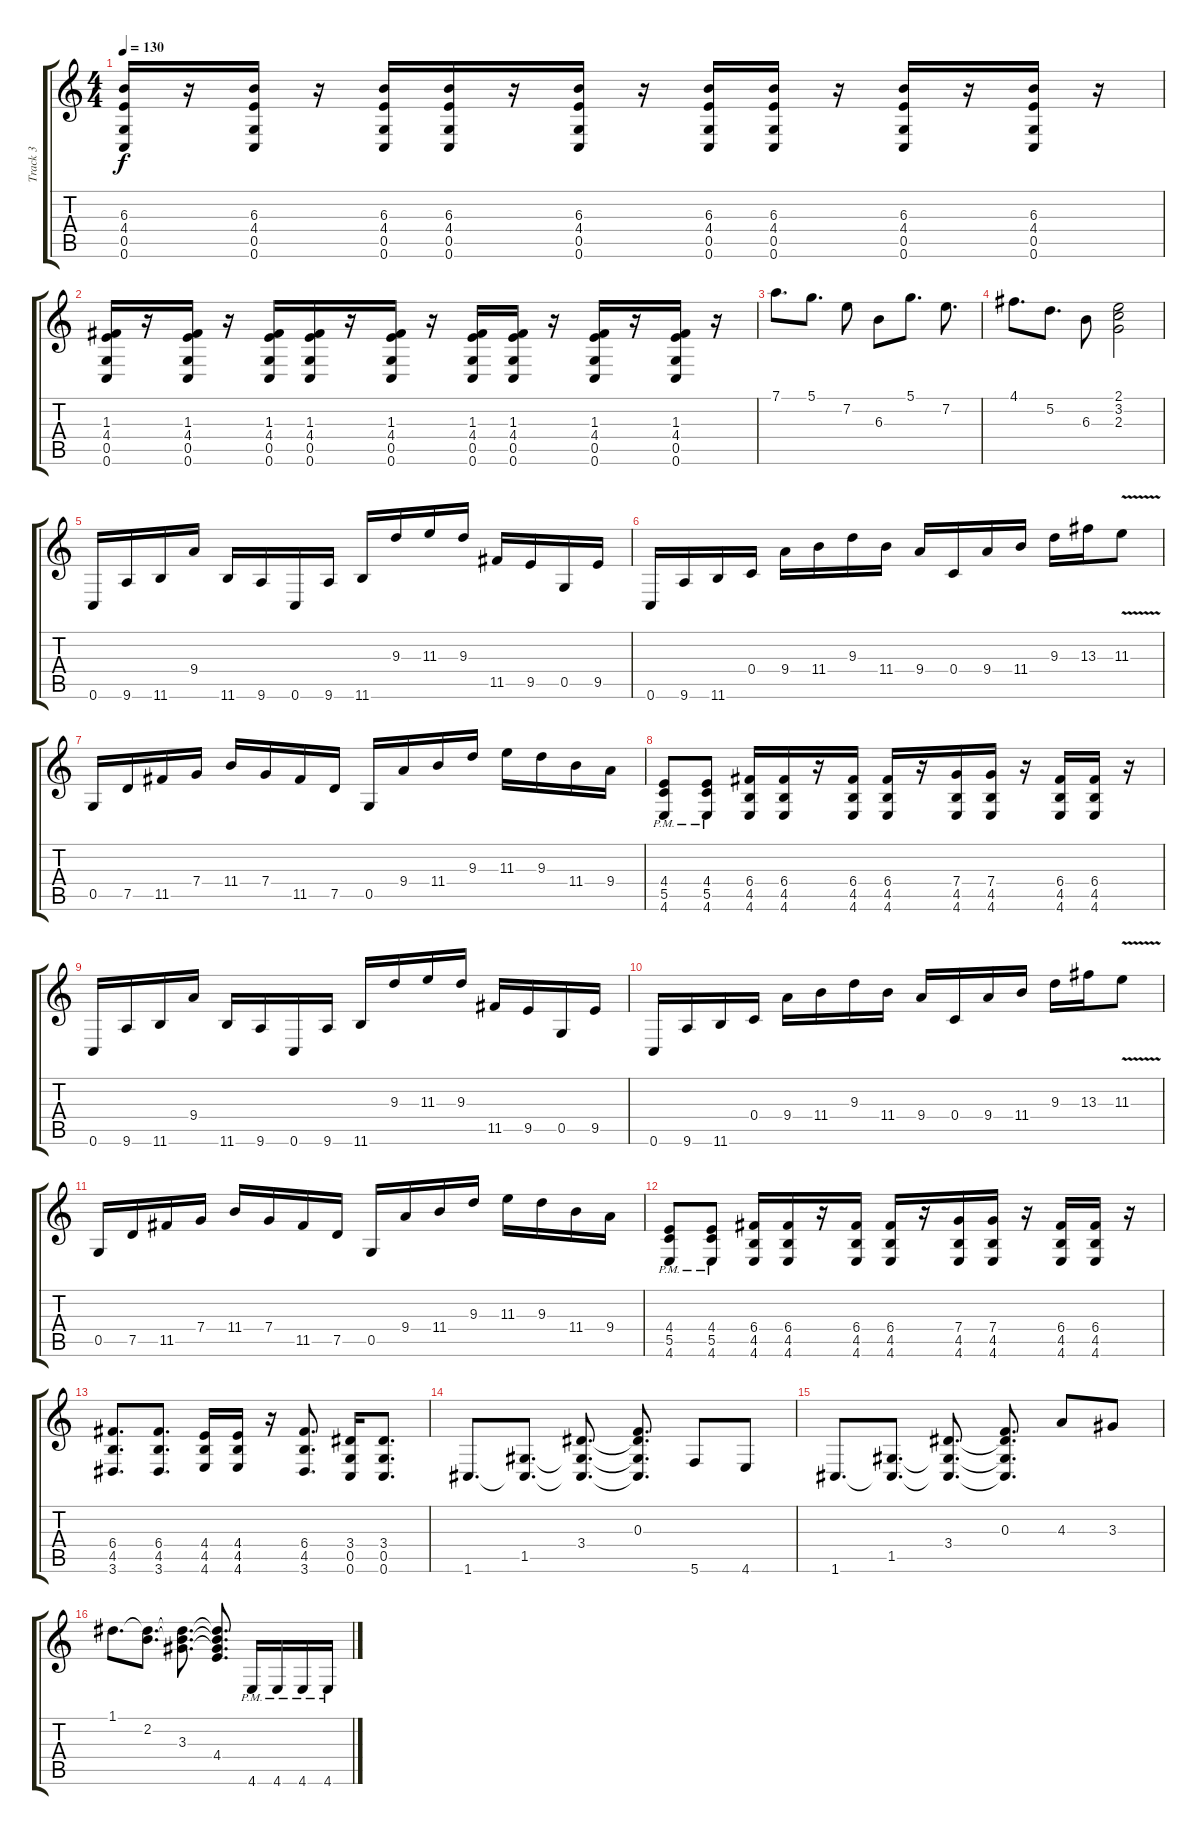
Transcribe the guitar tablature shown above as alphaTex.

\track ("Track 3" "Track 3") {instrument distortionguitar}
\staff {score tabs}
\tuning (D4 A3 F3 C3 G2 C2) {hide}
\ts (4 4)
\tempo 130
\clef g2
\ks c
(6.3 4.4 0.5 0.6).16{dy f} r.16 (6.3 4.4 0.5 0.6).16 r.16 (6.3 4.4 0.5 0.6).16 (6.3 4.4 0.5 0.6).16 r.16 (6.3 4.4 0.5 0.6).16 r.16 (6.3 4.4 0.5 0.6).16 (6.3 4.4 0.5 0.6).16 r.16 (6.3 4.4 0.5 0.6).16 r.16 (6.3 4.4 0.5 0.6).16 r.16 |
(1.3 4.4 0.5 0.6).16 r.16 (1.3 4.4 0.5 0.6).16 r.16 (1.3 4.4 0.5 0.6).16 (1.3 4.4 0.5 0.6).16 r.16 (1.3 4.4 0.5 0.6).16 r.16 (1.3 4.4 0.5 0.6).16 (1.3 4.4 0.5 0.6).16 r.16 (1.3 4.4 0.5 0.6).16 r.16 (1.3 4.4 0.5 0.6).16 r.16 |
7.1.8{d} 5.1.8{d} 7.2.8 6.3.8 5.1.8{d} 7.2.8{d} |
4.1.8{d} 5.2.8{d} 6.3.8 (2.1 3.2 2.3).2 |
0.6.16 9.6.16 11.6.16 9.4.16 11.6.16 9.6.16 0.6.16 9.6.16 11.6.16 9.3.16 11.3.16 9.3.16 11.5.16 9.5.16 0.5.16 9.5.16 |
0.6.16 9.6.16 11.6.16 0.4.16 9.4.16 11.4.16 9.3.16 11.4.16 9.4.16 0.4.16 9.4.16 11.4.16 9.3.16 13.3.16 11.3{v}.8 |
0.5.16 7.5.16 11.5.16 7.4.16 11.4.16 7.4.16 11.5.16 7.5.16 0.5.16 9.4.16 11.4.16 9.3.16 11.3.16 9.3.16 11.4.16 9.4.16 |
(4.4{pm} 5.5{pm} 4.6{pm}).8 (4.4{pm} 5.5{pm} 4.6{pm}).8 (6.4 4.5 4.6).16 (6.4 4.5 4.6).16 r.16 (6.4 4.5 4.6).16 (6.4 4.5 4.6).16 r.16 (7.4 4.5 4.6).16 (7.4 4.5 4.6).16 r.16 (6.4 4.5 4.6).16 (6.4 4.5 4.6).16 r.16 |
0.6.16 9.6.16 11.6.16 9.4.16 11.6.16 9.6.16 0.6.16 9.6.16 11.6.16 9.3.16 11.3.16 9.3.16 11.5.16 9.5.16 0.5.16 9.5.16 |
0.6.16 9.6.16 11.6.16 0.4.16 9.4.16 11.4.16 9.3.16 11.4.16 9.4.16 0.4.16 9.4.16 11.4.16 9.3.16 13.3.16 11.3{v}.8 |
0.5.16 7.5.16 11.5.16 7.4.16 11.4.16 7.4.16 11.5.16 7.5.16 0.5.16 9.4.16 11.4.16 9.3.16 11.3.16 9.3.16 11.4.16 9.4.16 |
(4.4{pm} 5.5{pm} 4.6{pm}).8 (4.4{pm} 5.5{pm} 4.6{pm}).8 (6.4 4.5 4.6).16 (6.4 4.5 4.6).16 r.16 (6.4 4.5 4.6).16 (6.4 4.5 4.6).16 r.16 (7.4 4.5 4.6).16 (7.4 4.5 4.6).16 r.16 (6.4 4.5 4.6).16 (6.4 4.5 4.6).16 r.16 |
(6.4 4.5 3.6).8{d} (6.4 4.5 3.6).8{d} (4.4 4.5 4.6).16 (4.4 4.5 4.6).16 r.16 (6.4 4.5 3.6).8{d} (3.4 0.5 0.6).16 (3.4 0.5 0.6).8{d} |
1.6.8{d} (1.5 1.6{t}).8{d} (3.4 1.5{t} 1.6{t}).8{d} (0.3 3.4{t} 1.5{t} 1.6{t}).8{d} 5.6.8 4.6.8 |
1.6.8{d} (1.5 1.6{t}).8{d} (3.4 1.5{t} 1.6{t}).8{d} (0.3 3.4{t} 1.5{t} 1.6{t}).8{d} 4.3.8 3.3.8 |
1.1.8{d} (1.1{t} 2.2).8{d} (1.1{t} 2.2{t} 3.3).8{d} (1.1{t} 2.2{t} 3.3{t} 4.4).8{d} 4.6{pm}.16 4.6{pm}.16 4.6{pm}.16 4.6{pm}.16
